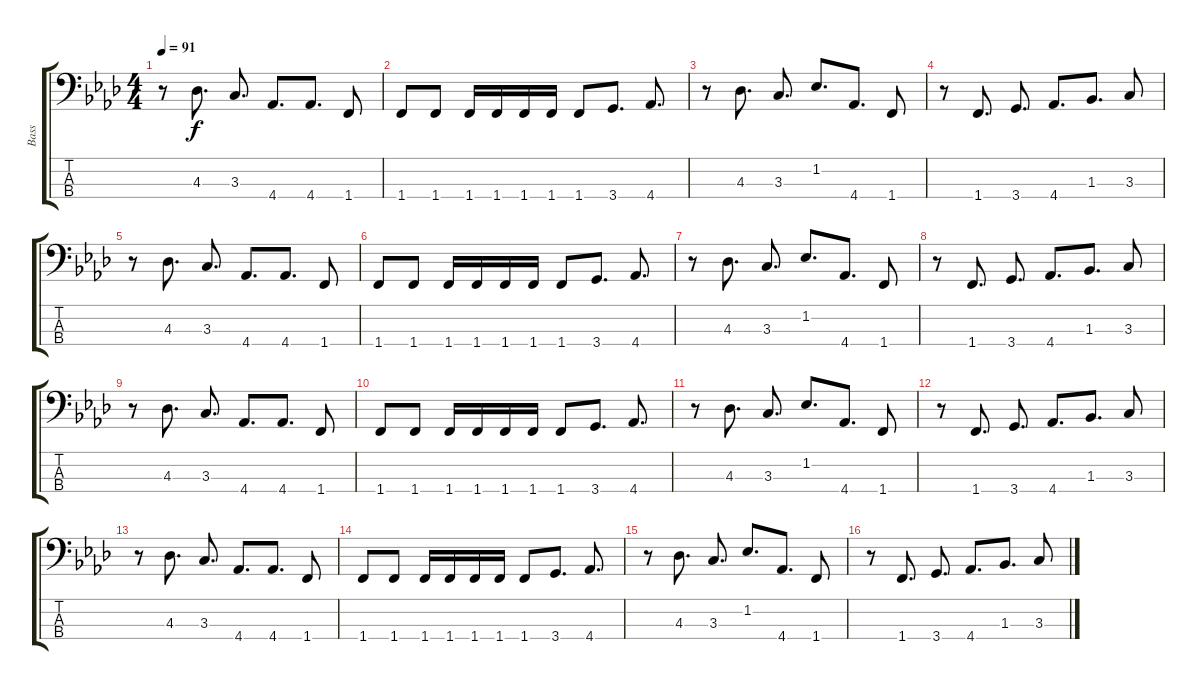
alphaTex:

\track ("Bass" "Bass") {instrument electricbassfinger}
\staff {score tabs}
\tuning (G2 D2 A1 E1) {hide}
\ts (4 4)
\tempo 91
\clef f4
\ks fminor
r.8{dy f} 4.3.8{d} 3.3.8{d} 4.4.8{d} 4.4.8{d} 1.4.8 |
1.4.8 1.4.8 1.4.16 1.4.16 1.4.16 1.4.16 1.4.8 3.4.8{d} 4.4.8{d} |
r.8 4.3.8{d} 3.3.8{d} 1.2.8{d} 4.4.8{d} 1.4.8 |
r.8 1.4.8{d} 3.4.8{d} 4.4.8{d} 1.3.8{d} 3.3.8 |
r.8 4.3.8{d} 3.3.8{d} 4.4.8{d} 4.4.8{d} 1.4.8 |
1.4.8 1.4.8 1.4.16 1.4.16 1.4.16 1.4.16 1.4.8 3.4.8{d} 4.4.8{d} |
r.8 4.3.8{d} 3.3.8{d} 1.2.8{d} 4.4.8{d} 1.4.8 |
r.8 1.4.8{d} 3.4.8{d} 4.4.8{d} 1.3.8{d} 3.3.8 |
r.8 4.3.8{d} 3.3.8{d} 4.4.8{d} 4.4.8{d} 1.4.8 |
1.4.8 1.4.8 1.4.16 1.4.16 1.4.16 1.4.16 1.4.8 3.4.8{d} 4.4.8{d} |
r.8 4.3.8{d} 3.3.8{d} 1.2.8{d} 4.4.8{d} 1.4.8 |
r.8 1.4.8{d} 3.4.8{d} 4.4.8{d} 1.3.8{d} 3.3.8 |
r.8 4.3.8{d} 3.3.8{d} 4.4.8{d} 4.4.8{d} 1.4.8 |
1.4.8 1.4.8 1.4.16 1.4.16 1.4.16 1.4.16 1.4.8 3.4.8{d} 4.4.8{d} |
r.8 4.3.8{d} 3.3.8{d} 1.2.8{d} 4.4.8{d} 1.4.8 |
r.8 1.4.8{d} 3.4.8{d} 4.4.8{d} 1.3.8{d} 3.3.8
